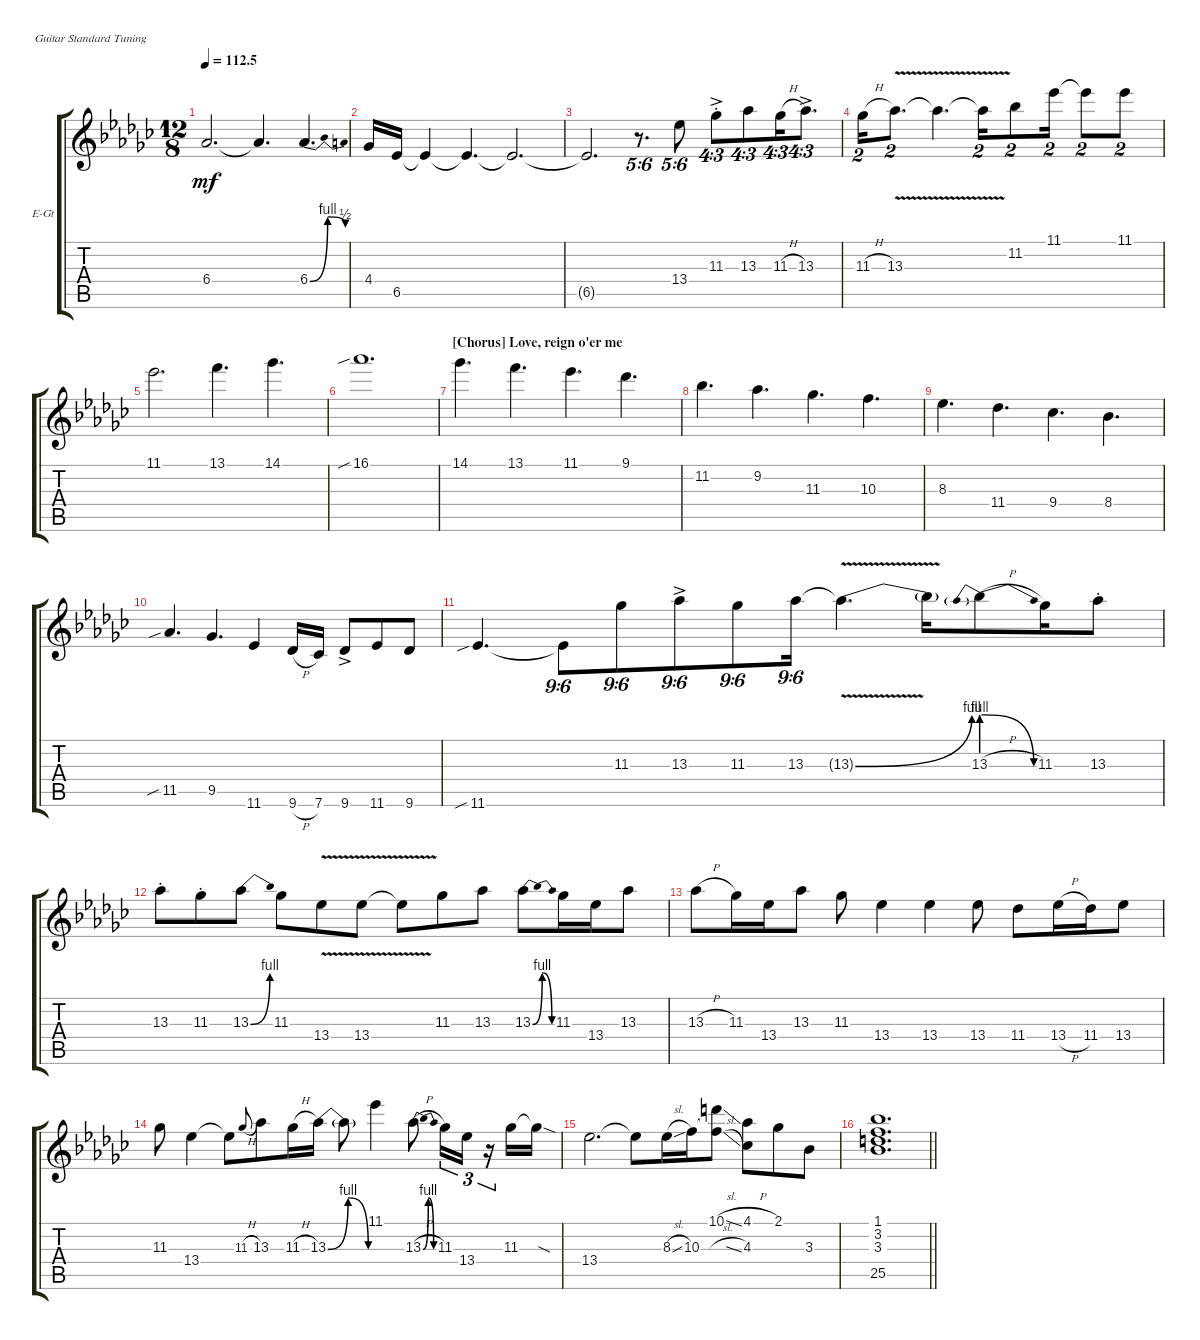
\bracketExtendMode groupsimilarinstruments
\firstSystemTrackNameOrientation horizontal
\otherSystemsTrackNameOrientation horizontal
\track ("Electric Guitar" "E-Gt") {instrument overdrivenguitar}
\staff {score tabs}
\tuning (E4 B3 G3 D3 A2 E2)
\ts (12 8)
\tempo
112.5
\accidentals auto
\clef g2
\ottava regular
\simile none
\ks ebminor
6.4.2{d dy mf} 6.4{t}.4{d} 6.4{be (bendrelease 3 0 13.2 4 38.4 4 60 2)}.4{d} |
4.4.16 6.5.16 6.5{t}.4 6.5{t}.4{d} 6.5{t}.2{d} |
6.5{t}.2{d} r.8{d tu (5 6)} 13.4.8{tu (5 6)} 11.3{ac st}.8{tu (4 3)} 13.3.8{tu (4 3)} 11.3{h}.16{tu (4 3)} 13.3{ac}.8{d tu (4 3)} |
11.3{h}.16{tu (2 3)} 13.3{v}.8{d tu (2 3)} 13.3{v t}.4{d} 13.3{v t}.16{tu (2 3)} 11.2.8{tu (2 3)} 11.1.16{tu (2 3)} 11.1{t}.8{tu (2 3)} 11.1.8{tu (2 3)} |
11.1.2{d} 13.1.4{d} 14.1.4{d} |
16.1{sib}.1{d} |
\section ("" "[Chorus] Love, reign o'er me")
14.1.4{d} 13.1.4{d} 11.1.4{d} 9.1.4{d} |
11.2.4{d} 9.2.4{d} 11.3.4{d} 10.3.4{d} |
8.3.4{d} 11.4.4{d} 9.4.4{d} 8.4.4{d} |
11.5{sib}.4{d} 9.5.4{d} 11.6.4 9.6{h}.16 7.6.16 9.6{ac}.8 11.6.8 9.6.8 |
11.6{sib}.4{d} 11.6{t}.8{tu (9 6)} 11.3.8{tu (9 6)} 13.3{ac}.8{tu (9 6)} 11.3.8{tu (9 6)} 13.3.16{tu (9 6)} 13.3{be (bend 5.3999999999999995 0 27 4) v t}.4{d} 13.3{t}.16 13.3{be (prebendrelease 0 4 35.4 0) h}.8 11.3.16 13.3{st}.8 |
13.3{st}.8 11.3{st}.8 13.3{be (bend 0 0 15 4)}.8 11.3.8 13.4{v}.8 13.4{v}.8 13.4{v t}.8 11.3.8 13.3.8 13.3{be (bendrelease 3 0 15 4 28.799999999999997 4 40.199999999999996 0)}.8 11.3.16 13.4.16 13.3.8 |
13.3{h}.8 11.3.16 13.4.16 13.3.8 11.3.8 13.4.4 13.4.4 13.4.8 11.4.8 13.4{h}.16 11.4.16 13.4.8 |
11.3.8 13.4.4 13.4{t}.8 11.3{h}.8{gr onbeat} 13.3.8 11.3{h}.16 13.3{be (bendrelease 6 0 26.4 4 46.8 4 59.4 0)}.16 13.3{t}.8 11.1.4 13.3{be (bendrelease 0.6 0 14.399999999999999 4 34.8 4 48 0) h}.8 11.3.16{tu (3 2)} 13.4.16{tu (3 2)} r.16{tu (3 2)} 11.3.16 11.3{sod t}.16 |
13.4.2{d} 13.4{t}.8 8.3{sl}.16 10.3.16 (10.1{sl} 10.3{sl t}).8 (4.1{h} 4.3).8 2.1.8 3.3.8 |
\barLineRight lightlight
(1.1 3.3 3.2 25.5).1{d}
